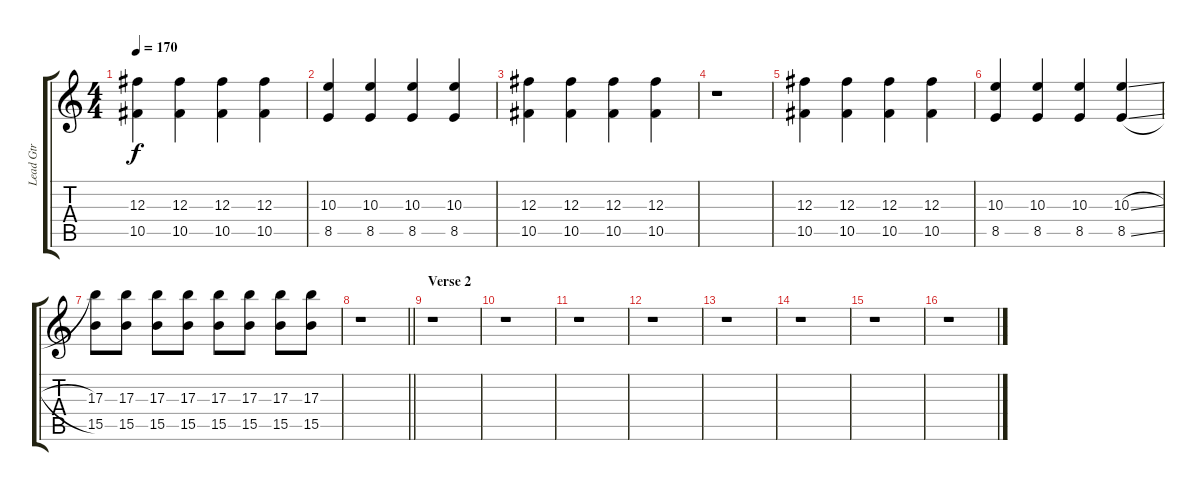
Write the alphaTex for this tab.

\track ("Lead Gtr" "Lead Gtr") {instrument distortionguitar}
\staff {score tabs}
\tuning (Eb4 Bb3 Gb3 Db3 Ab2 Db2) {hide}
\ts (4 4)
\tempo 170
\clef g2
\ks c
(12.3 10.5).4{dy f} (12.3 10.5).4 (12.3 10.5).4 (12.3 10.5).4 |
(10.3 8.5).4 (10.3 8.5).4 (10.3 8.5).4 (10.3 8.5).4 |
(12.3 10.5).4 (12.3 10.5).4 (12.3 10.5).4 (12.3 10.5).4 |
r.1 |
(12.3 10.5).4 (12.3 10.5).4 (12.3 10.5).4 (12.3 10.5).4 |
(10.3 8.5).4 (10.3 8.5).4 (10.3 8.5).4 (10.3{sl} 8.5{sl}).4 |
(17.3 15.5).8 (17.3 15.5).8 (17.3 15.5).8 (17.3 15.5).8 (17.3 15.5).8 (17.3 15.5).8 (17.3 15.5).8 (17.3 15.5).8 |
\barLineRight lightlight
r.1 |
\section ("" "Verse 2")
r.1 |
r.1 |
r.1 |
r.1 |
r.1 |
r.1 |
r.1 |
r.1
